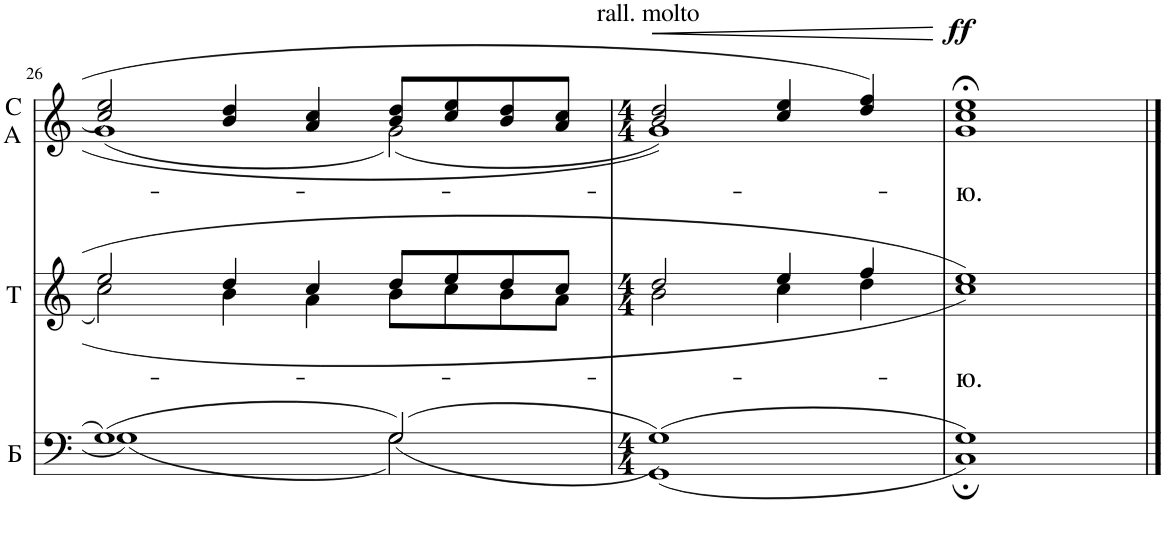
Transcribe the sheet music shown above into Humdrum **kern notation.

**kern	**kern	**text	**kern	**text	**dynam
*part3	*part2	*part2	*part1	*part1	*part1
*staff3	*staff2	*staff2	*staff1	*staff1	*staff1
*I"Б	*I"T	*	*I"C A	*	*
*	*I'T	*	*I'C A	*	*
!!LO:PB:g=z
*clefF4	*clefG2	*	*clefG2	*	*
*k[]	*k[]	*	*k[]	*	*
*M6/4	*M6/4	*	*M6/4	*	*
=26	=26	=26	=26	=26	=26
*^	*^	*	*^	*	*
(1G	(1G	2ee/	2cc\	.	2cc/ 2ee/	(1g	.	.
.	.	4dd/	4b\	.	4b/ 4dd/	.	.	.
.	.	4cc/	4a\	.	4a/ 4cc/	.	.	.
((<2G/)	2G\)	8dd/L	8b\L	.	8b/ 8dd/L	(2g\)	.	.
.	.	8ee/	8cc\	.	8cc/ 8ee/	.	.	.
.	.	8dd/	8b\	.	8b/ 8dd/	.	.	.
.	.	8cc/J	8a\J	.	8a/ 8cc/J	.	.	.
=27	=27	=27	=27	=27	=27	=27	=27	=27
*M4/4	*	*M4/4	*	*	*M4/4	*	*	*
!	!	!	!	!	!LO:TX:a:t=rall. molto	!	!	!
(1G))	(1GG	2dd/	2b\	.	2b/ 2dd/	1g)	.	.
.	.	4ee/	4cc\	.	4cc/ 4ee/	.	.	.
.	.	4ff/	4dd\	.	4dd/ 4ff/	.	.	.
=28	=28	=28	=28	=28	=28	=28	=28	=28
!	!	!	!	!LO:LY:b	!	!	!LO:LY:b	!LO:DY:a
1G)	1C;)	1ee	1cc	ю.	1cc;< 1ee;<	1g	ю.	ff
*v	*v	*	*	*	*v	*v	*	*
*	*v	*v	*	*	*	*
==	==	==	==	==	==
*-	*-	*-	*-	*-	*-
